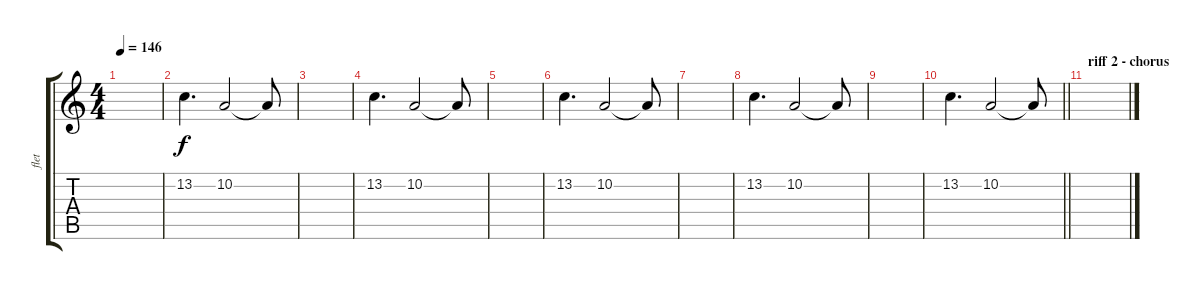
\track ("flet" "flet") {instrument flute}
\staff {score tabs}
\tuning (E4 B3 G3 D3 A2 E2) {hide}
\ts (4 4)
\tempo 146
\clef g2
\ks c
|
13.2.4{d} 10.2.2 10.2{t}.8 |
|
13.2.4{d} 10.2.2 10.2{t}.8 |
|
13.2.4{d} 10.2.2 10.2{t}.8 |
|
13.2.4{d} 10.2.2 10.2{t}.8 |
|
\barLineRight lightlight
13.2.4{d} 10.2.2 10.2{t}.8 |
\section ("" "riff 2 - chorus")
